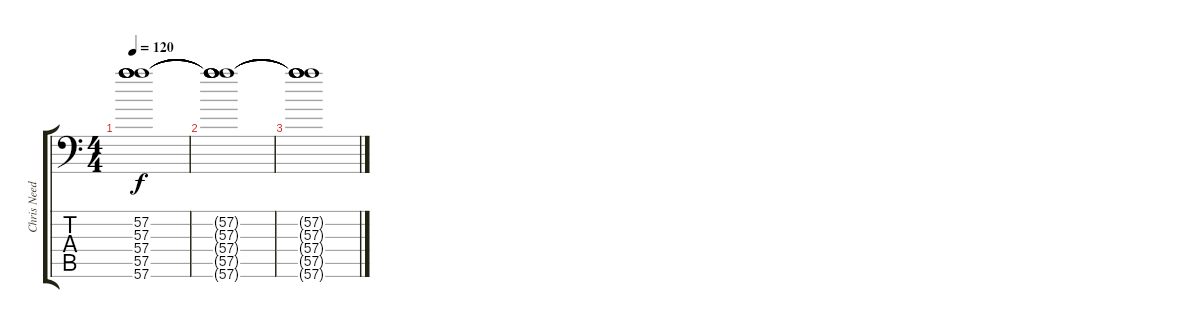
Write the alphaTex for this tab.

\track ("Chris Needham" "Chris Need") {instrument acousticgrandpiano}
\staff {score tabs}
\tuning (C-1 C-1 C-1 C-1 C-1 C-1) {hide}
\ts (4 4)
\tempo 120
\clef f4
\ks c
(57.2{t} 57.3{t} 57.4{t} 57.5{t} 57.6{t}).1{dy f} |
(57.2{t} 57.3{t} 57.4{t} 57.5{t} 57.6{t}).1 |
(57.2{t} 57.3{t} 57.4{t} 57.5{t} 57.6{t}).1
